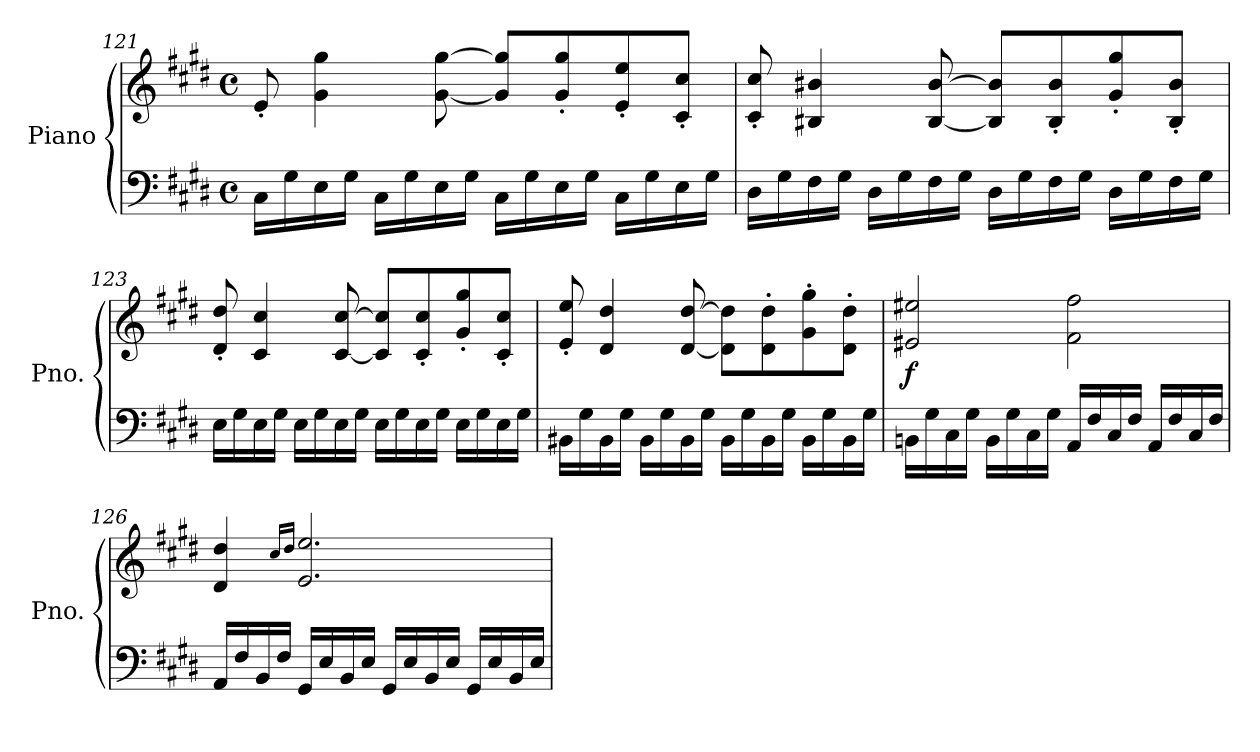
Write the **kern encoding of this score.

**kern	**kern	**dynam
*part1	*part1	*part1
*staff2	*staff1	*staff1/2
*I"Piano	*	*
*I'Pno.	*	*
!!LO:LB:g=z
*clefF4	*clefG2	*
*k[f#c#g#d#]	*k[f#c#g#d#]	*
*M4/4	*M4/4	*
*met(c)	*met(c)	*
=121	=121	=121
16C#\LL	8e'/	.
16G#\	.	.
16E\	4g#\ 4gg#\	.
16G#\JJ	.	.
16C#\LL	.	.
16G#\	.	.
16E\	[8g#\ [8gg#\	.
16G#\JJ	.	.
16C#\LL	8g#/] 8gg#/]L	.
16G#\	.	.
16E\	8g#/' 8gg#/'	.
16G#\JJ	.	.
16C#\LL	8e/' 8ee/'	.
16G#\	.	.
16E\	8c#/' 8cc#/'J	.
16G#\JJ	.	.
=122	=122	=122
16D#\LL	8c#/' 8cc#/'	.
16G#\	.	.
16F#\	4B#X/ 4b#X/	.
16G#\JJ	.	.
16D#\LL	.	.
16G#\	.	.
16F#\	[8B#/ [8b#/	.
16G#\JJ	.	.
16D#\LL	8B#/] 8b#/]L	.
16G#\	.	.
16F#\	8B#/' 8b#/'	.
16G#\JJ	.	.
16D#\LL	8g#/' 8gg#/'	.
16G#\	.	.
16F#\	8B#/' 8b#/'J	.
16G#\JJ	.	.
=123	=123	=123
16E\LL	8d#/' 8dd#/'	.
16G#\	.	.
16E\	4c#/ 4cc#/	.
16G#\JJ	.	.
16E\LL	.	.
16G#\	.	.
16E\	[8c#/ [8cc#/	.
16G#\JJ	.	.
16E\LL	8c#/] 8cc#/]L	.
16G#\	.	.
16E\	8c#/' 8cc#/'	.
16G#\JJ	.	.
16E\LL	8g#/' 8gg#/'	.
16G#\	.	.
16E\	8c#/' 8cc#/'J	.
16G#\JJ	.	.
!!LO:LB:g=z
=124	=124	=124
16BB#X\LL	8e/' 8ee/'	.
16G#\	.	.
16BB#\	4d#/ 4dd#/	.
16G#\JJ	.	.
16BB#\LL	.	.
16G#\	.	.
16BB#\	[8d#/ [8dd#/	.
16G#\JJ	.	.
16BB#\LL	8d#\] 8dd#\]L	.
16G#\	.	.
16BB#\	8d#\' 8dd#\'	.
16G#\JJ	.	.
16BB#\LL	8g#\' 8gg#\'	.
16G#\	.	.
16BB#\	8d#\' 8dd#\'J	.
16G#\JJ	.	.
=125	=125	=125
!	!	!LO:DY:b
16BBn\LL	2e#X/ 2ee#X/	f
16G#\	.	.
16C#\	.	.
16G#\JJ	.	.
16BB\LL	.	.
16G#\	.	.
16C#\	.	.
16G#\JJ	.	.
16AA/LL	2f#\ 2ff#\	.
16F#/	.	.
16C#/	.	.
16F#/JJ	.	.
16AA/LL	.	.
16F#/	.	.
16C#/	.	.
16F#/JJ	.	.
=126	=126	=126
16AA/LL	4d#/ 4dd#/	.
16F#/	.	.
16BB/	.	.
16F#/JJ	.	.
.	16qcc#/LL	.
.	16qdd#/JJ	.
16GG#/LL	2.e/ 2.ee/	.
16E/	.	.
16BB/	.	.
16E/JJ	.	.
16GG#/LL	.	.
16E/	.	.
16BB/	.	.
16E/JJ	.	.
16GG#/LL	.	.
16E/	.	.
16BB/	.	.
16E/JJ	.	.
=	=	=
*-	*-	*-
